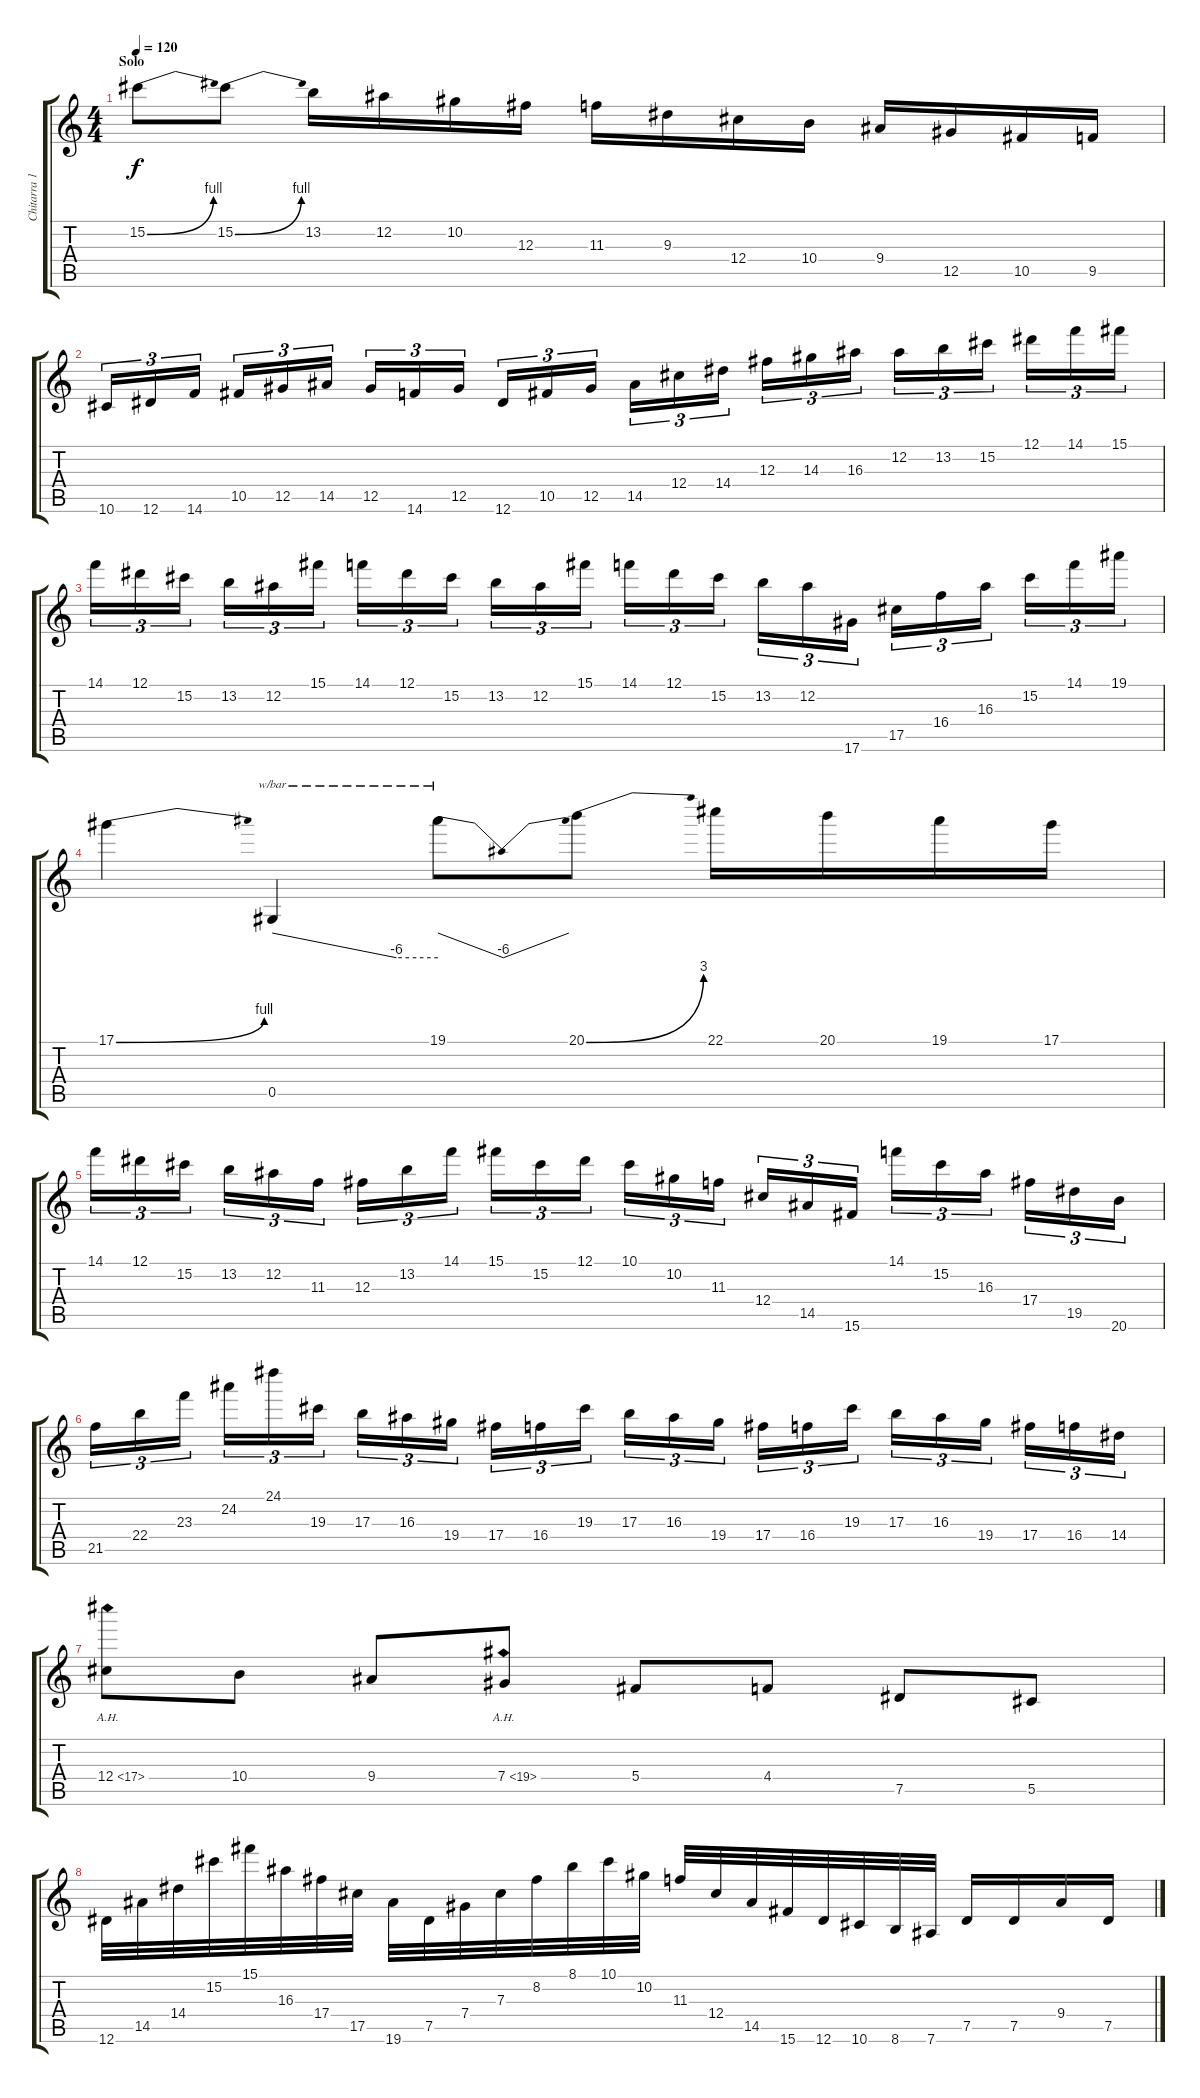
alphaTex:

\track ("Chitarra 1" "Chitarra 1") {instrument overdrivenguitar}
\staff {score tabs}
\tuning (Eb4 Bb3 Gb3 Db3 Ab2 Eb2) {hide}
\ts (4 4)
\section ("" "Solo")
\tempo 120
\clef g2
\ks c
15.2{be (bend 0 0 60 4)}.8{dy f} 15.2{be (bend 0 0 60 4)}.8 13.2.16 12.2.16 10.2.16 12.3.16 11.3.16 9.3.16 12.4.16 10.4.16 9.4.16 12.5.16 10.5.16 9.5.16 |
10.6.16{tu (3 2)} 12.6.16{tu (3 2)} 14.6.16{tu (3 2)} 10.5.16{tu (3 2)} 12.5.16{tu (3 2)} 14.5.16{tu (3 2)} 12.5.16{tu (3 2)} 14.6.16{tu (3 2)} 12.5.16{tu (3 2)} 12.6.16{tu (3 2)} 10.5.16{tu (3 2)} 12.5.16{tu (3 2)} 14.5.16{tu (3 2)} 12.4.16{tu (3 2)} 14.4.16{tu (3 2)} 12.3.16{tu (3 2)} 14.3.16{tu (3 2)} 16.3.16{tu (3 2)} 12.2.16{tu (3 2)} 13.2.16{tu (3 2)} 15.2.16{tu (3 2)} 12.1.16{tu (3 2)} 14.1.16{tu (3 2)} 15.1.16{tu (3 2)} |
14.1.16{tu (3 2)} 12.1.16{tu (3 2)} 15.2.16{tu (3 2)} 13.2.16{tu (3 2)} 12.2.16{tu (3 2)} 15.1.16{tu (3 2)} 14.1.16{tu (3 2)} 12.1.16{tu (3 2)} 15.2.16{tu (3 2)} 13.2.16{tu (3 2)} 12.2.16{tu (3 2)} 15.1.16{tu (3 2)} 14.1.16{tu (3 2)} 12.1.16{tu (3 2)} 15.2.16{tu (3 2)} 13.2.16{tu (3 2)} 12.2.16{tu (3 2)} 17.6.16{tu (3 2)} 17.5.16{tu (3 2)} 16.4.16{tu (3 2)} 16.3.16{tu (3 2)} 15.2.16{tu (3 2)} 14.1.16{tu (3 2)} 19.1.16{tu (3 2)} |
17.1{be (bend 0 0 60 4)}.4 0.5.4{tbe (custom default 0 0 45 -24 60 -24)} 19.1.8{tbe (dip default 0 0 30 -24 60 0)} 20.1{be (bend 0 0 60 12)}.8 22.1.16 20.1.16 19.1.16 17.1.16 |
14.1.16{tu (3 2)} 12.1.16{tu (3 2)} 15.2.16{tu (3 2)} 13.2.16{tu (3 2)} 12.2.16{tu (3 2)} 11.3.16{tu (3 2)} 12.3.16{tu (3 2)} 13.2.16{tu (3 2)} 14.1.16{tu (3 2)} 15.1.16{tu (3 2)} 15.2.16{tu (3 2)} 12.1.16{tu (3 2)} 10.1.16{tu (3 2)} 10.2.16{tu (3 2)} 11.3.16{tu (3 2)} 12.4.16{tu (3 2)} 14.5.16{tu (3 2)} 15.6.16{tu (3 2)} 14.1.16{tu (3 2)} 15.2.16{tu (3 2)} 16.3.16{tu (3 2)} 17.4.16{tu (3 2)} 19.5.16{tu (3 2)} 20.6.16{tu (3 2)} |
21.5.16{tu (3 2)} 22.4.16{tu (3 2)} 23.3.16{tu (3 2)} 24.2.16{tu (3 2)} 24.1.16{tu (3 2)} 19.3.16{tu (3 2)} 17.3.16{tu (3 2)} 16.3.16{tu (3 2)} 19.4.16{tu (3 2)} 17.4.16{tu (3 2)} 16.4.16{tu (3 2)} 19.3.16{tu (3 2)} 17.3.16{tu (3 2)} 16.3.16{tu (3 2)} 19.4.16{tu (3 2)} 17.4.16{tu (3 2)} 16.4.16{tu (3 2)} 19.3.16{tu (3 2)} 17.3.16{tu (3 2)} 16.3.16{tu (3 2)} 19.4.16{tu (3 2)} 17.4.16{tu (3 2)} 16.4.16{tu (3 2)} 14.4.16{tu (3 2)} |
12.4{ah 5}.8 10.4.8 9.4.8 7.4{ah 12}.8 5.4.8 4.4.8 7.5.8 5.5.8 |
12.6.32 14.5.32 14.4.32 15.2.32 15.1.32 16.3.32 17.4.32 17.5.32 19.6.32 7.5.32 7.4.32 7.3.32 8.2.32 8.1.32 10.1.32 10.2.32 11.3.32 12.4.32 14.5.32 15.6.32 12.6.32 10.6.32 8.6.32 7.6.32 7.5.16 7.5.16 9.4.16 7.5.16
